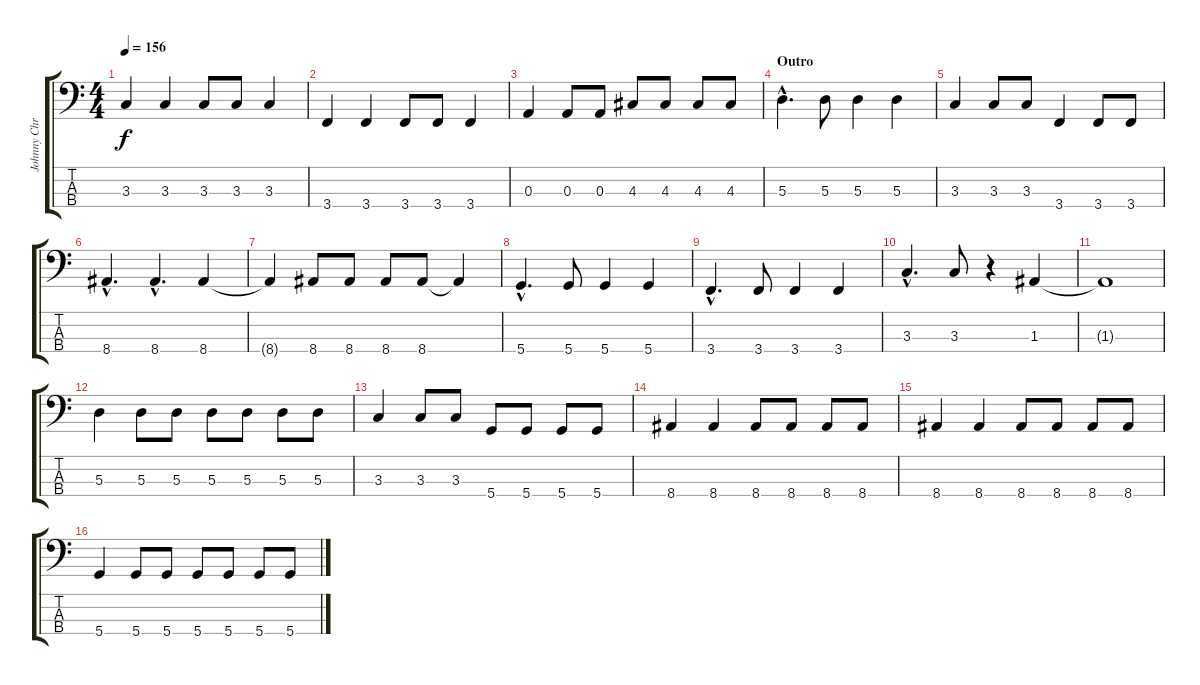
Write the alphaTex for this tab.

\track ("Johnny Christ" "Johnny Chr") {instrument electricbasspick}
\staff {score tabs}
\tuning (G2 D2 A1 D1) {hide}
\ts (4 4)
\tempo 156
\clef f4
\ks c
3.3{t}.4{dy f} 3.3.4 3.3.8 3.3.8 3.3.4 |
3.4.4 3.4.4 3.4.8 3.4.8 3.4.4 |
0.3.4 0.3.8 0.3.8 4.3.8 4.3.8 4.3.8 4.3.8 |
\section ("" "Outro")
5.3{hac}.4{d} 5.3.8 5.3.4 5.3.4 |
3.3.4 3.3.8 3.3.8 3.4.4 3.4.8 3.4.8 |
8.4{hac}.4{d} 8.4{hac}.4{d} 8.4.4 |
8.4{t}.4 8.4.8 8.4.8 8.4.8 8.4.8 8.4{t}.4 |
5.4{hac}.4{d} 5.4.8 5.4.4 5.4.4 |
3.4{hac}.4{d} 3.4.8 3.4.4 3.4.4 |
3.3{hac}.4{d} 3.3.8 r.4 1.3.4 |
1.3{t}.1 |
5.3.4 5.3.8 5.3.8 5.3.8 5.3.8 5.3.8 5.3.8 |
3.3.4 3.3.8 3.3.8 5.4.8 5.4.8 5.4.8 5.4.8 |
8.4.4 8.4.4 8.4.8 8.4.8 8.4.8 8.4.8 |
8.4.4 8.4.4 8.4.8 8.4.8 8.4.8 8.4.8 |
5.4.4 5.4.8 5.4.8 5.4.8 5.4.8 5.4.8 5.4.8
